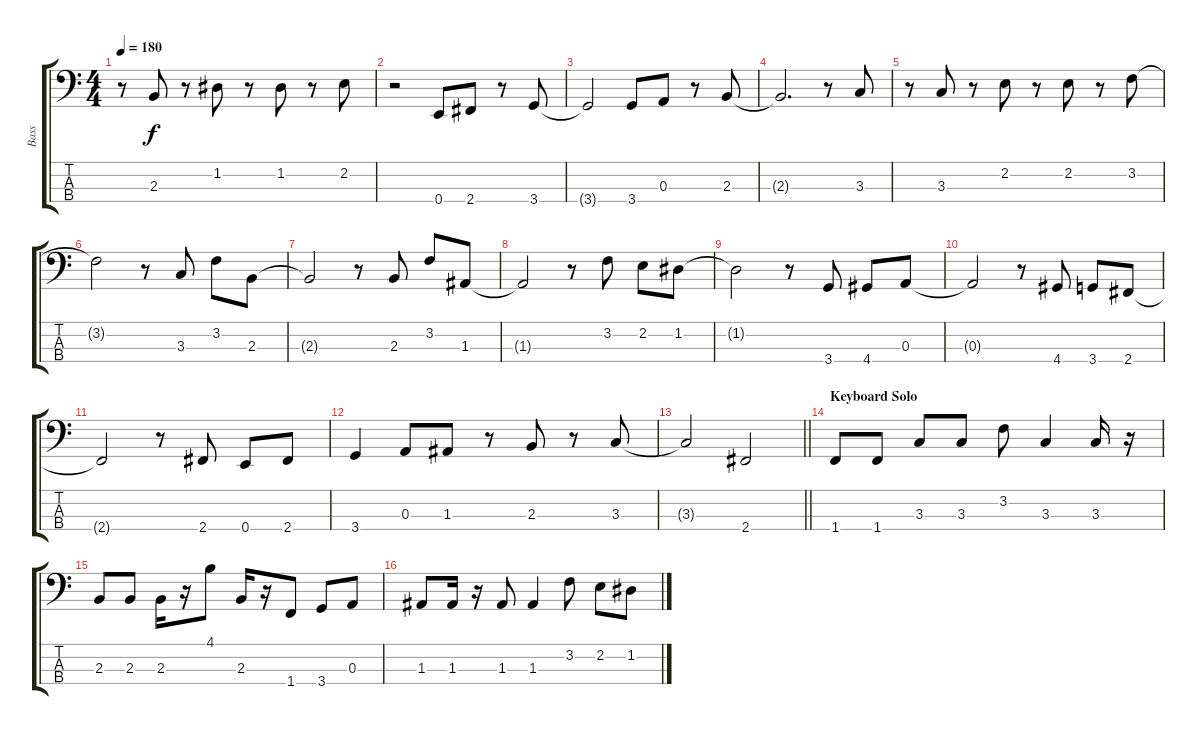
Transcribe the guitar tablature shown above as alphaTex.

\track ("Bass" "Bass") {instrument slapbass1}
\staff {score tabs}
\tuning (G2 D2 A1 E1) {hide}
\ts (4 4)
\tempo 180
\clef f4
\ks c
r.8{dy f} 2.3.8 r.8 1.2.8 r.8 1.2.8 r.8 2.2.8 |
r.2 0.4.8 2.4.8 r.8 3.4.8 |
3.4{t}.2 3.4.8 0.3.8 r.8 2.3.8 |
2.3{t}.2{d} r.8 3.3.8 |
r.8 3.3.8 r.8 2.2.8 r.8 2.2.8 r.8 3.2.8 |
3.2{t}.2 r.8 3.3.8 3.2.8 2.3.8 |
2.3{t}.2 r.8 2.3.8 3.2.8 1.3.8 |
1.3{t}.2 r.8 3.2.8 2.2.8 1.2.8 |
1.2{t}.2 r.8 3.4.8 4.4.8 0.3.8 |
0.3{t}.2 r.8 4.4.8 3.4.8 2.4.8 |
2.4{t}.2 r.8 2.4.8 0.4.8 2.4.8 |
3.4.4 0.3.8 1.3.8 r.8 2.3.8 r.8 3.3.8 |
\barLineRight lightlight
3.3{t}.2 2.4.2 |
\section ("" "Keyboard Solo")
1.4.8 1.4.8 3.3.8 3.3.8 3.2.8 3.3.4 3.3.16 r.16 |
2.3.8 2.3.8 2.3.16 r.16 4.1.8 2.3.16 r.16 1.4.8 3.4.8 0.3.8 |
1.3.8 1.3.16 r.16 1.3.8 1.3.4 3.2.8 2.2.8 1.2.8
